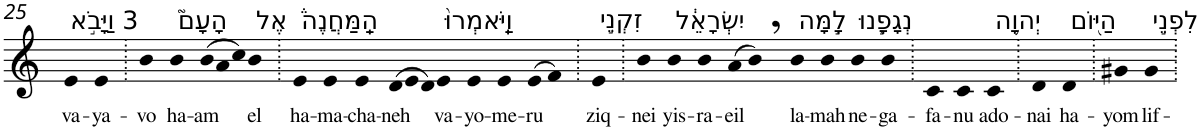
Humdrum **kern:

**kern	**text
*part1	*part1
*staff1	*staff1
*I"Piano	*
*I'Pno	*
!!LO:PB:g=z
*clefG2	*
*k[]	*
=25	=25
!LO:TX:a:t=3 וַיָּבֹ֣א	!
!	!LO:LY:b
4e	va-
!	!LO:LY:b
4e	-ya-
=26.	=26.
!	!LO:LY:b
4b	-vo
!LO:TX:a:t=הָעָם֮	!
!	!LO:LY:b
4b	ha-
*Xtuplet	*
!	!LO:LY:b
(>12b	-am
12a	.
12cc)	.
!LO:TX:a:t=אֶל	!
!	!LO:LY:b
4b	el
=27.	=27.
!LO:TX:a:t=הַֽמַּחֲנֶה֒	!
!	!LO:LY:b
4e	ha-
!	!LO:LY:b
4e	-ma-
!	!LO:LY:b
4e	-cha-
!	!LO:LY:b
(>12d	-neh
12e	.
12d)	.
!LO:TX:a:t=וַיֹּֽאמְרוּ֙	!
!	!LO:LY:b
4e	va-
!	!LO:LY:b
4e	-yo-
!	!LO:LY:b
4e	-me-
!	!LO:LY:b
(>8e	-ru
8f)	.
=28.	=28.
!LO:TX:a:t=זִקְנֵ֣י	!
!	!LO:LY:b
4e	ziq-
=29.	=29.
!	!LO:LY:b
4b	-nei
!LO:TX:a:t=יִשְׂרָאֵ֔ל	!
!	!LO:LY:b
4b	yis-
!	!LO:LY:b
4b	-ra-
!	!LO:LY:b
(>8a	-eil
8b,)	.
!LO:TX:a:t=לָ֣מָּה	!
!	!LO:LY:b
4b	la-
!	!LO:LY:b
4b	-mah
!LO:TX:a:t=נְגָפָ֧נוּ	!
!	!LO:LY:b
4b	ne-
!	!LO:LY:b
4b	-ga-
=30.	=30.
!	!LO:LY:b
4c	-fa-
!	!LO:LY:b
4c	-nu
!LO:TX:a:t=יְהוָ֛ה	!
!	!LO:LY:b
4c	ado-
=31.	=31.
!	!LO:LY:b
4d	-nai
!LO:TX:a:t=הַיּ֖וֹם	!
!	!LO:LY:b
4d	ha-
=32.	=32.
!	!LO:LY:b
4g#X	-yom
!LO:TX:a:t=לִפְנֵ֣י	!
!	!LO:LY:b
4g#	lif-
=.	=.
*-	*-
